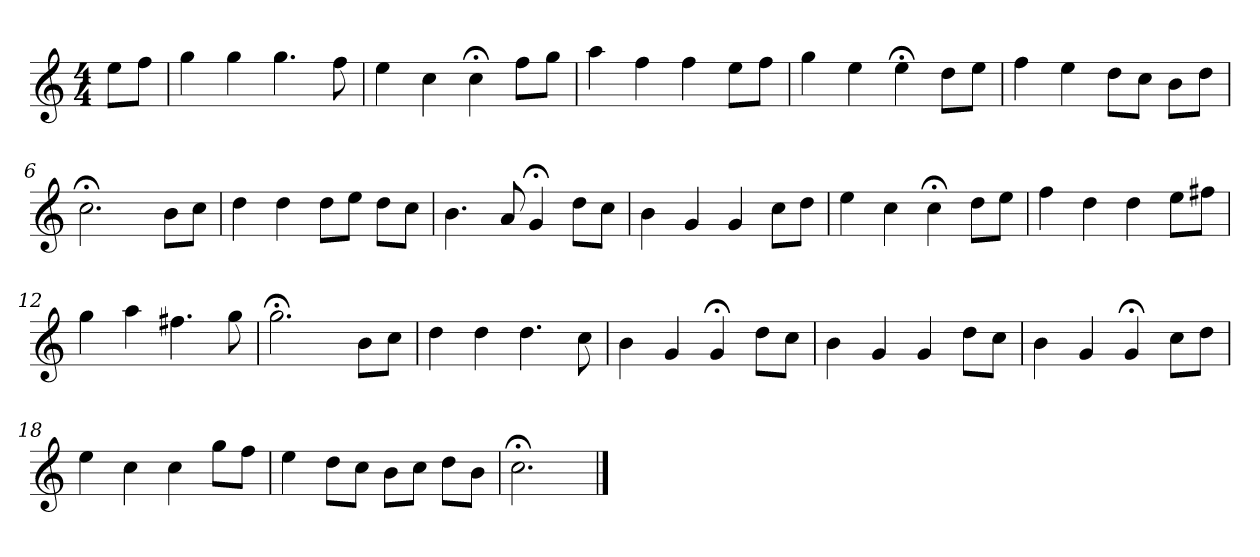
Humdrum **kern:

**kern
*part1
*staff1
*k[]
*C:
*M4/4
*MM120
=
8eeL
8ffJ
=1
4gg
4gg
4.gg
8ff
=2
4ee
4cc
4cc;<
8ffL
8ggJ
=3
4aa
4ff
4ff
8eeL
8ffJ
=4
4gg
4ee
4ee;<
8ddL
8eeJ
=5
4ff
4ee
8ddL
8ccJ
8bL
8ddJ
=6
2.cc;<
8bL
8ccJ
=7
4dd
4dd
8ddL
8eeJ
8ddL
8ccJ
=8
4.b
8a
4g;<
8ddL
8ccJ
=9
4b
4g
4g
8ccL
8ddJ
=10
4ee
4cc
4cc;<
8ddL
8eeJ
=11
4ff
4dd
4dd
8eeL
8ff#XJ
=12
4gg
4aa
4.ff#X
8gg
=13
2.gg;<
8bL
8ccJ
=14
4dd
4dd
4.dd
8cc
=15
4b
4g
4g;<
8ddL
8ccJ
=16
4b
4g
4g
8ddL
8ccJ
=17
4b
4g
4g;<
8ccL
8ddJ
=18
4ee
4cc
4cc
8ggL
8ffJ
=19
4ee
8ddL
8ccJ
8bL
8ccJ
8ddL
8bJ
=20
2.cc;<
==
*-
